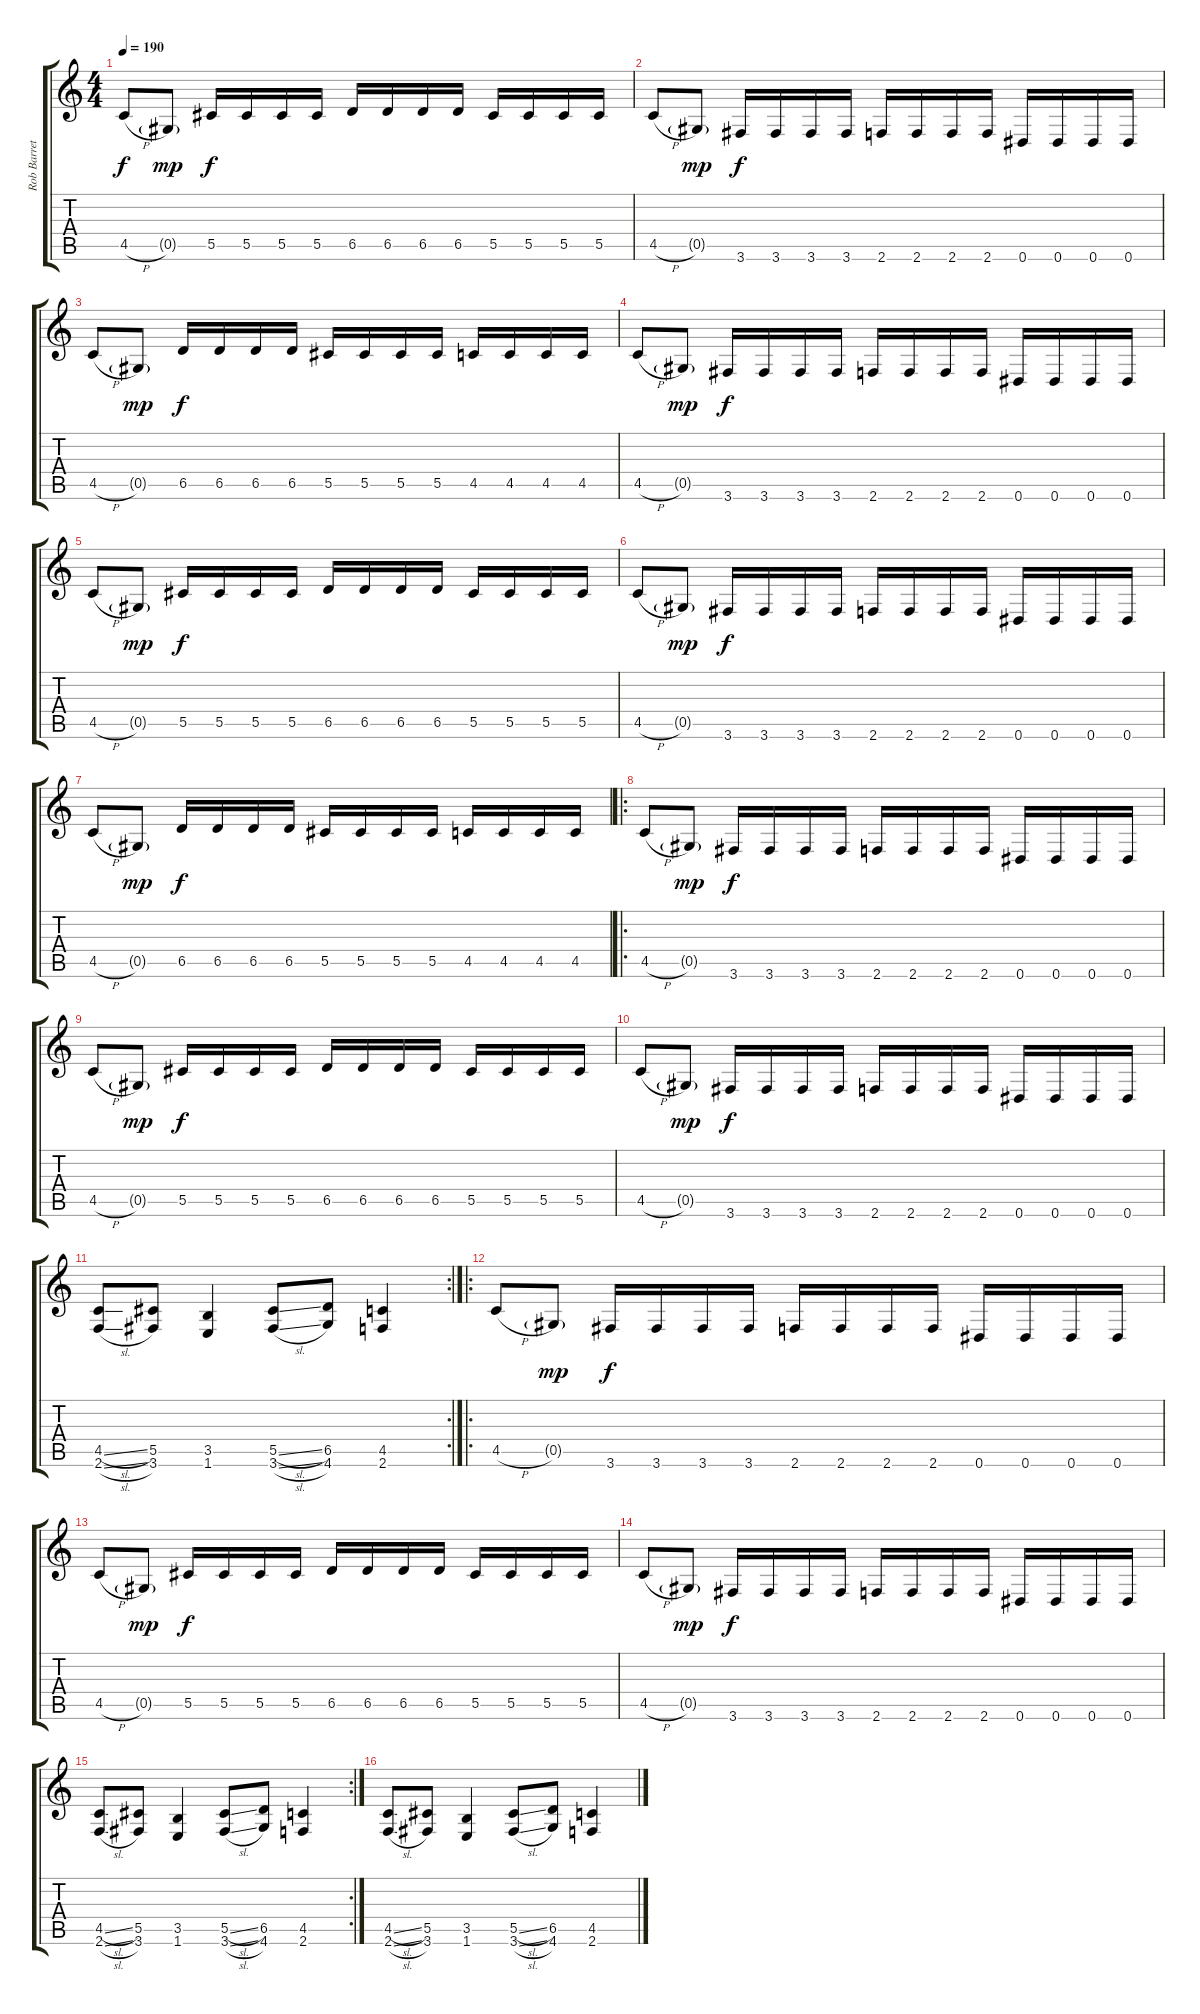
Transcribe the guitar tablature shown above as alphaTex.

\track ("Rob Barret" "Rob Barret") {instrument distortionguitar}
\staff {score tabs}
\tuning (Eb4 Bb3 Gb3 Db3 Ab2 Eb2) {hide}
\ts (4 4)
\tempo 190
\clef g2
\ks c
4.5{h}.8{dy f} 0.5{g}.8{dy mp} 5.5.16{dy f} 5.5.16 5.5.16 5.5.16 6.5.16 6.5.16 6.5.16 6.5.16 5.5.16 5.5.16 5.5.16 5.5.16 |
4.5{h}.8 0.5{g}.8{dy mp} 3.6.16{dy f} 3.6.16 3.6.16 3.6.16 2.6.16 2.6.16 2.6.16 2.6.16 0.6.16 0.6.16 0.6.16 0.6.16 |
4.5{h}.8 0.5{g}.8{dy mp} 6.5.16{dy f} 6.5.16 6.5.16 6.5.16 5.5.16 5.5.16 5.5.16 5.5.16 4.5.16 4.5.16 4.5.16 4.5.16 |
4.5{h}.8 0.5{g}.8{dy mp} 3.6.16{dy f} 3.6.16 3.6.16 3.6.16 2.6.16 2.6.16 2.6.16 2.6.16 0.6.16 0.6.16 0.6.16 0.6.16 |
4.5{h}.8 0.5{g}.8{dy mp} 5.5.16{dy f} 5.5.16 5.5.16 5.5.16 6.5.16 6.5.16 6.5.16 6.5.16 5.5.16 5.5.16 5.5.16 5.5.16 |
4.5{h}.8 0.5{g}.8{dy mp} 3.6.16{dy f} 3.6.16 3.6.16 3.6.16 2.6.16 2.6.16 2.6.16 2.6.16 0.6.16 0.6.16 0.6.16 0.6.16 |
4.5{h}.8 0.5{g}.8{dy mp} 6.5.16{dy f} 6.5.16 6.5.16 6.5.16 5.5.16 5.5.16 5.5.16 5.5.16 4.5.16 4.5.16 4.5.16 4.5.16 |
\ro
4.5{h}.8 0.5{g}.8{dy mp} 3.6.16{dy f} 3.6.16 3.6.16 3.6.16 2.6.16 2.6.16 2.6.16 2.6.16 0.6.16 0.6.16 0.6.16 0.6.16 |
4.5{h}.8 0.5{g}.8{dy mp} 5.5.16{dy f} 5.5.16 5.5.16 5.5.16 6.5.16 6.5.16 6.5.16 6.5.16 5.5.16 5.5.16 5.5.16 5.5.16 |
4.5{h}.8 0.5{g}.8{dy mp} 3.6.16{dy f} 3.6.16 3.6.16 3.6.16 2.6.16 2.6.16 2.6.16 2.6.16 0.6.16 0.6.16 0.6.16 0.6.16 |
\rc 2
(4.5{sl} 2.6{sl}).8 (5.5 3.6).8 (3.5 1.6).4 (5.5{sl} 3.6{sl}).8 (6.5 4.6).8 (4.5 2.6).4 |
\ro
4.5{h}.8 0.5{g}.8{dy mp} 3.6.16{dy f} 3.6.16 3.6.16 3.6.16 2.6.16 2.6.16 2.6.16 2.6.16 0.6.16 0.6.16 0.6.16 0.6.16 |
4.5{h}.8 0.5{g}.8{dy mp} 5.5.16{dy f} 5.5.16 5.5.16 5.5.16 6.5.16 6.5.16 6.5.16 6.5.16 5.5.16 5.5.16 5.5.16 5.5.16 |
4.5{h}.8 0.5{g}.8{dy mp} 3.6.16{dy f} 3.6.16 3.6.16 3.6.16 2.6.16 2.6.16 2.6.16 2.6.16 0.6.16 0.6.16 0.6.16 0.6.16 |
\rc 2
(4.5{sl} 2.6{sl}).8 (5.5 3.6).8 (3.5 1.6).4 (5.5{sl} 3.6{sl}).8 (6.5 4.6).8 (4.5 2.6).4 |
(4.5{sl} 2.6{sl}).8 (5.5 3.6).8 (3.5 1.6).4 (5.5{sl} 3.6{sl}).8 (6.5 4.6).8 (4.5 2.6).4
